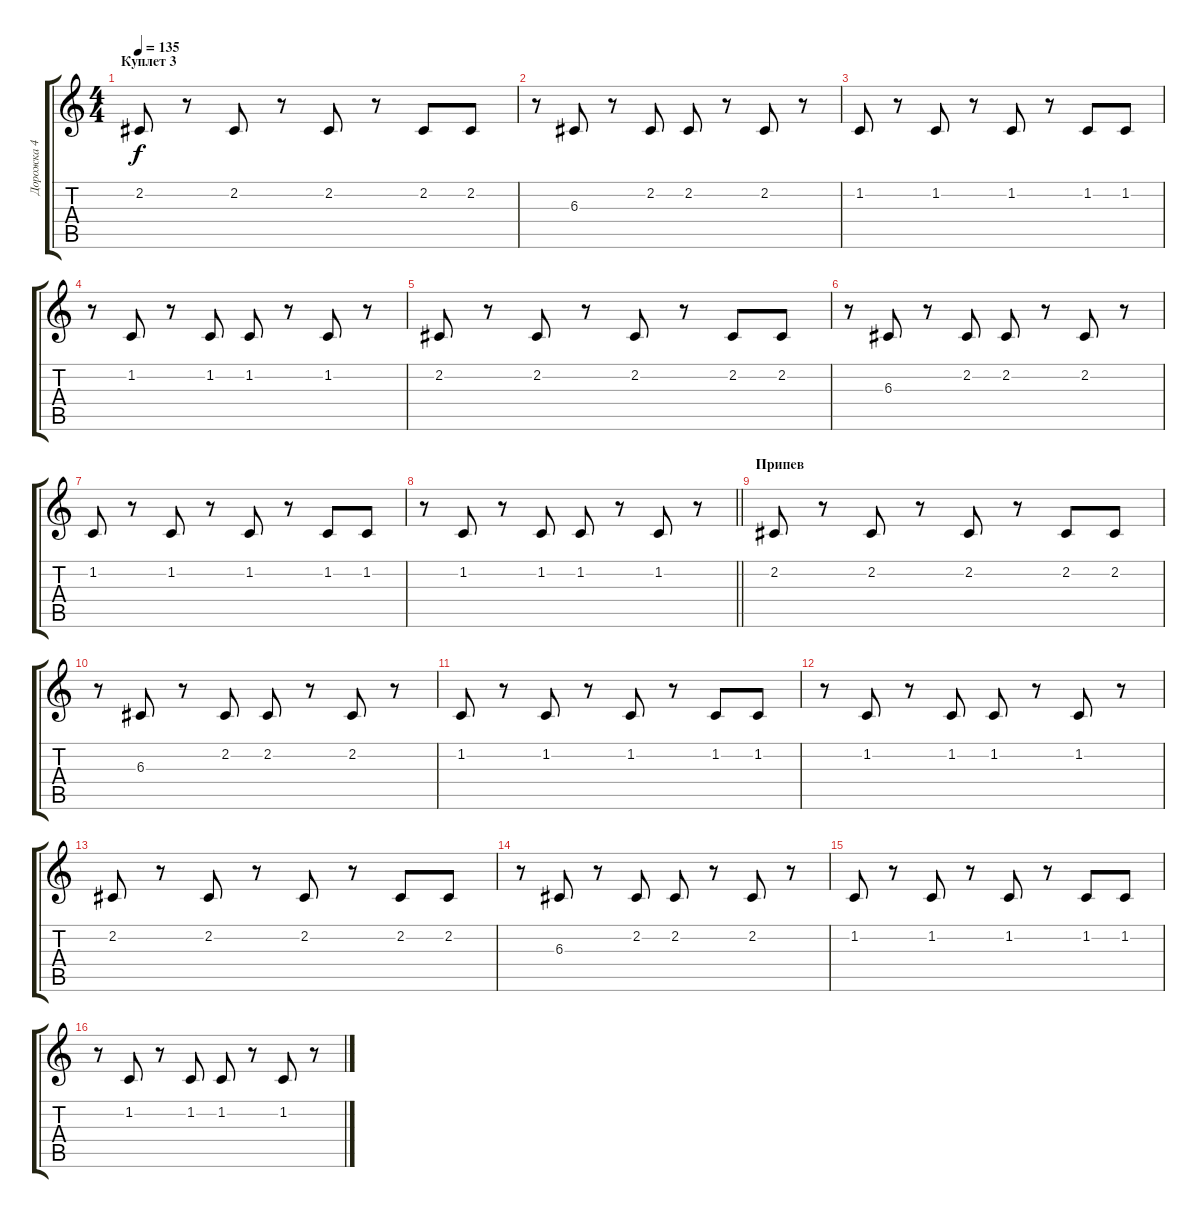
\track ("Дорожка 4" "Дорожка 4") {instrument viola}
\staff {score tabs}
\tuning (E4 B3 G3 D3 A2 E2) {hide}
\ts (4 4)
\section ("" "Куплет 3")
\tempo 135
\clef g2
\ks c
2.2.8{dy f} r.8 2.2.8 r.8 2.2.8 r.8 2.2.8 2.2.8 |
r.8 6.3.8 r.8 2.2.8 2.2.8 r.8 2.2.8 r.8 |
1.2.8 r.8 1.2.8 r.8 1.2.8 r.8 1.2.8 1.2.8 |
r.8 1.2.8 r.8 1.2.8 1.2.8 r.8 1.2.8 r.8 |
2.2.8 r.8 2.2.8 r.8 2.2.8 r.8 2.2.8 2.2.8 |
r.8 6.3.8 r.8 2.2.8 2.2.8 r.8 2.2.8 r.8 |
1.2.8 r.8 1.2.8 r.8 1.2.8 r.8 1.2.8 1.2.8 |
\barLineRight lightlight
r.8 1.2.8 r.8 1.2.8 1.2.8 r.8 1.2.8 r.8 |
\section ("" "Припев")
2.2.8 r.8 2.2.8 r.8 2.2.8 r.8 2.2.8 2.2.8 |
r.8 6.3.8 r.8 2.2.8 2.2.8 r.8 2.2.8 r.8 |
1.2.8 r.8 1.2.8 r.8 1.2.8 r.8 1.2.8 1.2.8 |
r.8 1.2.8 r.8 1.2.8 1.2.8 r.8 1.2.8 r.8 |
2.2.8 r.8 2.2.8 r.8 2.2.8 r.8 2.2.8 2.2.8 |
r.8 6.3.8 r.8 2.2.8 2.2.8 r.8 2.2.8 r.8 |
1.2.8 r.8 1.2.8 r.8 1.2.8 r.8 1.2.8 1.2.8 |
r.8 1.2.8 r.8 1.2.8 1.2.8 r.8 1.2.8 r.8
